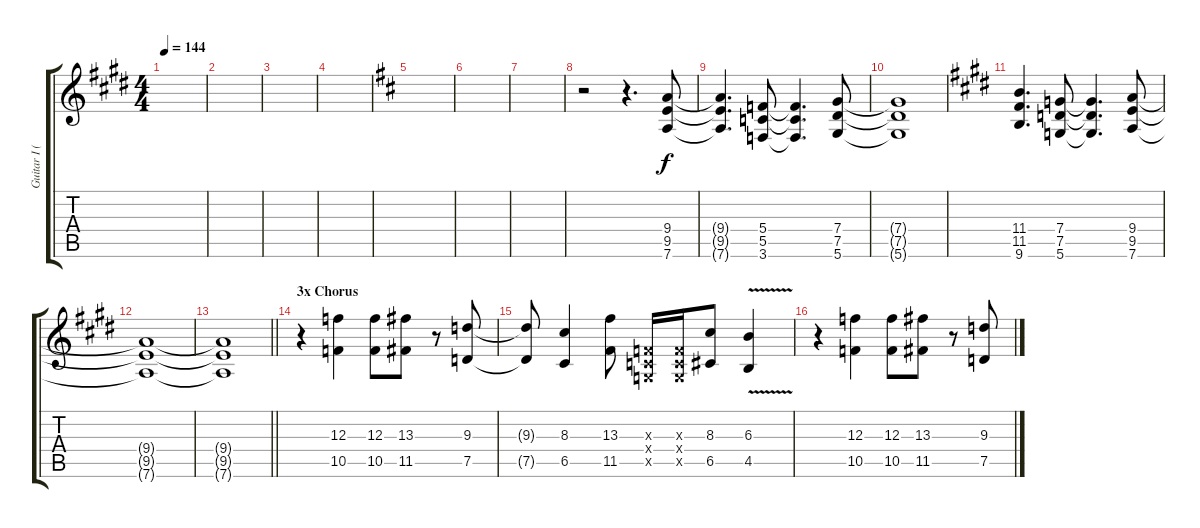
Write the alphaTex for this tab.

\track ("Guitar I (middle)" "Guitar I (") {instrument overdrivenguitar}
\staff {score tabs}
\tuning (D4 A3 F3 C3 G2 D2) {hide}
\ts (4 4)
\tempo 144
\clef g2
\ks c#minor
|
|
|
|
\ks d
|
|
|
r.2 r.4{d} (9.4 9.5 7.6).8 |
(9.4{t} 9.5{t} 7.6{t}).4{d} (5.4 5.5 3.6).8 (5.4{t} 5.5{t} 3.6{t}).4{d} (7.4 7.5 5.6).8 |
(7.4{t} 7.5{t} 5.6{t}).1 |
\ks c#minor
(11.4 11.5 9.6).4{d} (7.4 7.5 5.6).8 (7.4{t} 7.5{t} 5.6{t}).4{d} (9.4 9.5 7.6).8 |
(9.4{t} 9.5{t} 7.6{t}).1 |
\barLineRight lightlight
(9.4{t} 9.5{t} 7.6{t}).1 |
\section ("" "3x Chorus")
r.4 (12.3 10.5).4 (12.3 10.5).8 (13.3 11.5).8 r.8 (9.3 7.5).8 |
(9.3{t} 7.5{t}).8 (8.3 6.5).4 (13.3 11.5).8 (0.3{x} 0.4{x} 0.5{x}).16 (0.3{x} 0.4{x} 0.5{x}).16 (8.3 6.5).8 (6.3{v} 4.5{v}).4 |
r.4 (12.3 10.5).4 (12.3 10.5).8 (13.3 11.5).8 r.8 (9.3 7.5).8
